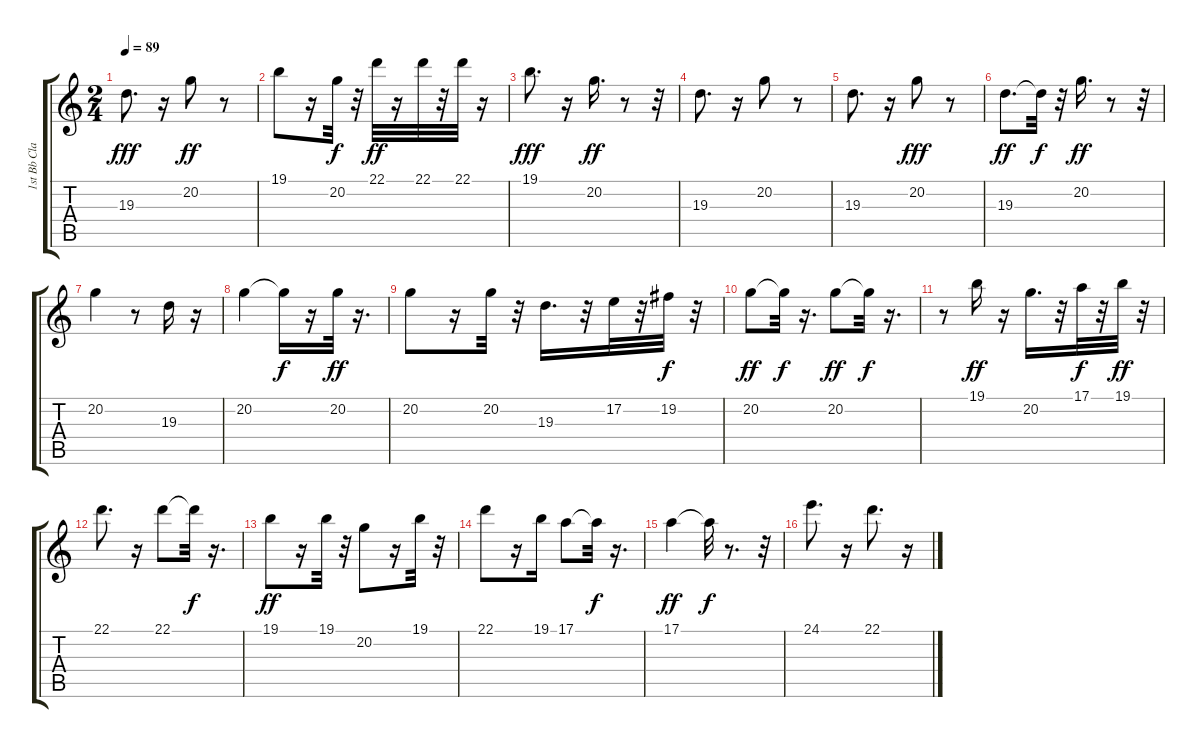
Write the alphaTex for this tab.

\track ("1st Bb Clarinet" "1st Bb Cla") {instrument clarinet}
\staff {score tabs}
\tuning (E4 B3 G3 D3 A2 E2) {hide}
\ts (2 4)
\tempo 89
\clef g2
\ks c
19.3.8{d dy fff} r.16 20.2.8{dy ff} r.8 |
19.1.8 r.16 20.2.32{dy f} r.32 22.1.32{dy ff} r.16 22.1.32 r.32 22.1.32 r.16 |
19.1.8{d dy fff} r.16 20.2.16{d dy ff} r.8 r.32 |
19.3.8{d} r.16 20.2.8 r.8 |
19.3.8{d} r.16 20.2.8{dy fff} r.8 |
19.3.8{d dy ff} 19.3{t}.32{dy f} r.32 20.2.16{d dy ff} r.8 r.32 |
20.2.4 r.8 19.3.16 r.16 |
20.2.4 20.2{t}.16{dy f} r.16 20.2.32{dy ff} r.16{d} |
20.2.8 r.16 20.2.32 r.32 19.3.16{d} r.32 17.2.32 r.32 19.2.32{dy f} r.32 |
20.2.8{dy ff} 20.2{t}.32{dy f} r.16{d} 20.2.8{dy ff} 20.2{t}.32{dy f} r.16{d} |
r.8 19.1.16{dy ff} r.16 20.2.16{d} r.32 17.1.32{dy f} r.32 19.1.32{dy ff} r.32 |
22.1.8{d} r.16 22.1.8 22.1{t}.32{dy f} r.16{d} |
19.1.8{dy ff} r.16 19.1.32 r.32 20.2.8 r.16 19.1.32 r.32 |
22.1.8 r.16 19.1.16 17.1.8 17.1{t}.32{dy f} r.16{d} |
17.1.4{dy ff} 17.1{t}.32{dy f} r.8{d} r.32 |
24.1.8{d} r.16 22.1.8{d} r.16
